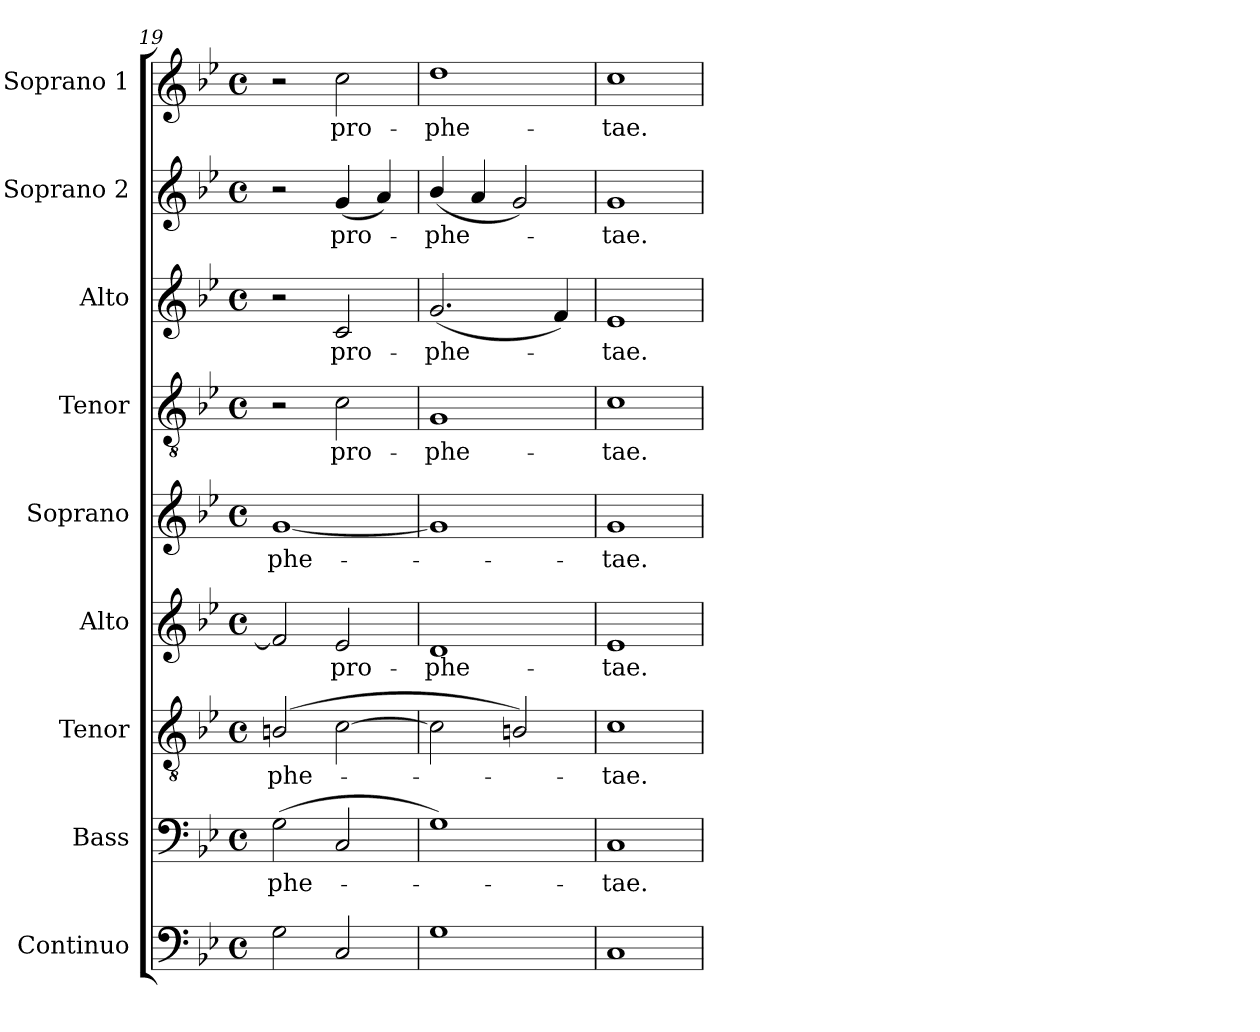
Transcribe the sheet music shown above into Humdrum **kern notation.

**kern	**kern	**text	**kern	**text	**kern	**text	**kern	**text	**kern	**text	**kern	**text	**kern	**text	**kern	**text
*part9	*part8	*part8	*part7	*part7	*part6	*part6	*part5	*part5	*part4	*part4	*part3	*part3	*part2	*part2	*part1	*part1
*staff9	*staff8	*staff8	*staff7	*staff7	*staff6	*staff6	*staff5	*staff5	*staff4	*staff4	*staff3	*staff3	*staff2	*staff2	*staff1	*staff1
*I"Continuo	*I"Bass	*	*I"Tenor	*	*I"Alto	*	*I"Soprano	*	*I"Tenor	*	*I"Alto	*	*I"Soprano 2	*	*I"Soprano 1	*
*I'Cont.	*I'B.	*	*I'T.	*	*I'A.	*	*I'S.	*	*I'T.	*	*I'A.	*	*I'S2.	*	*I'S1.	*
*clefF4	*clefF4	*	*clefGv2	*	*clefG2	*	*clefG2	*	*clefGv2	*	*clefG2	*	*clefG2	*	*clefG2	*
*	*	*	*ITrd7c12	*	*	*	*	*	*ITrd7c12	*	*	*	*	*	*	*
*k[b-e-]	*k[b-e-]	*	*k[b-e-]	*	*k[b-e-]	*	*k[b-e-]	*	*k[b-e-]	*	*k[b-e-]	*	*k[b-e-]	*	*k[b-e-]	*
*B-:	*B-:	*	*B-:	*	*B-:	*	*B-:	*	*B-:	*	*B-:	*	*B-:	*	*B-:	*
*M4/4	*M4/4	*	*M4/4	*	*M4/4	*	*M4/4	*	*M4/4	*	*M4/4	*	*M4/4	*	*M4/4	*
*met(c)	*met(c)	*	*met(c)	*	*met(c)	*	*met(c)	*	*met(c)	*	*met(c)	*	*met(c)	*	*met(c)	*
=19	=19	=19	=19	=19	=19	=19	=19	=19	=19	=19	=19	=19	=19	=19	=19	=19
!	!	!LO:LY:b:color=#000000	!	!	!	!	!	!	!	!	!	!	!	!	!	!
!	!	!	!	!LO:LY:b:color=#000000	!	!	!	!	!	!	!	!	!	!	!	!
!	!	!	!	!	!	!	!	!LO:LY:b:color=#000000	!	!	!	!	!	!	!	!
2Gi\	(2Gi\	-phe-	(2BBni/	-phe-	2fi/]	.	[<1gi	-phe-	2r	.	2r	.	2r	.	2r	.
!	!	!	!	!	!	!LO:LY:b:color=#000000	!	!	!	!	!	!	!	!	!	!
!	!	!	!	!	!	!	!	!	!	!LO:LY:b:color=#000000	!	!	!	!	!	!
!	!	!	!	!	!	!	!	!	!	!	!	!LO:LY:b:color=#000000	!	!	!	!
!	!	!	!	!	!	!	!	!	!	!	!	!	!	!LO:LY:b:color=#000000	!	!
!	!	!	!	!	!	!	!	!	!	!	!	!	!	!	!	!LO:LY:b:color=#000000
2Ci/	2Ci/	.	[>2Ci\	.	2e-i/	pro-	.	.	2Ci\	pro-	2ci/	pro-	(4gi/	pro-	2cci\	pro-
.	.	.	.	.	.	.	.	.	.	.	.	.	4ai/)	.	.	.
=20	=20	=20	=20	=20	=20	=20	=20	=20	=20	=20	=20	=20	=20	=20	=20	=20
!	!	!	!	!	!	!LO:LY:b:color=#000000	!	!	!	!	!	!	!	!	!	!
!	!	!	!	!	!	!	!	!	!	!LO:LY:b:color=#000000	!	!	!	!	!	!
!	!	!	!	!	!	!	!	!	!	!	!	!LO:LY:b:color=#000000	!	!	!	!
!	!	!	!	!	!	!	!	!	!	!	!	!	!	!LO:LY:b:color=#000000	!	!
!	!	!	!	!	!	!	!	!	!	!	!	!	!	!	!	!LO:LY:b:color=#000000
1Gi	1Gi)	.	2Ci\]	.	1di	-phe-	1gi]	.	1GGi	-phe-	(2.gi/	-phe-	(4b-i/	-phe-	1ddi	-phe-
.	.	.	.	.	.	.	.	.	.	.	.	.	4ai/	.	.	.
.	.	.	2BBni/)	.	.	.	.	.	.	.	.	.	2gi/)	.	.	.
.	.	.	.	.	.	.	.	.	.	.	4fi/)	.	.	.	.	.
=21	=21	=21	=21	=21	=21	=21	=21	=21	=21	=21	=21	=21	=21	=21	=21	=21
!	!	!LO:LY:b:color=#000000	!	!	!	!	!	!	!	!	!	!	!	!	!	!
!	!	!	!	!LO:LY:b:color=#000000	!	!	!	!	!	!	!	!	!	!	!	!
!	!	!	!	!	!	!LO:LY:b:color=#000000	!	!	!	!	!	!	!	!	!	!
!	!	!	!	!	!	!	!	!LO:LY:b:color=#000000	!	!	!	!	!	!	!	!
!	!	!	!	!	!	!	!	!	!	!LO:LY:b:color=#000000	!	!	!	!	!	!
!	!	!	!	!	!	!	!	!	!	!	!	!LO:LY:b:color=#000000	!	!	!	!
!	!	!	!	!	!	!	!	!	!	!	!	!	!	!LO:LY:b:color=#000000	!	!
!	!	!	!	!	!	!	!	!	!	!	!	!	!	!	!	!LO:LY:b:color=#000000
1Ci	1Ci	-tae.	1Ci	-tae.	1e-i	-tae.	1gi	-tae.	1Ci	-tae.	1e-i	-tae.	1gi	-tae.	1cci	-tae.
=	=	=	=	=	=	=	=	=	=	=	=	=	=	=	=	=
*-	*-	*-	*-	*-	*-	*-	*-	*-	*-	*-	*-	*-	*-	*-	*-	*-
